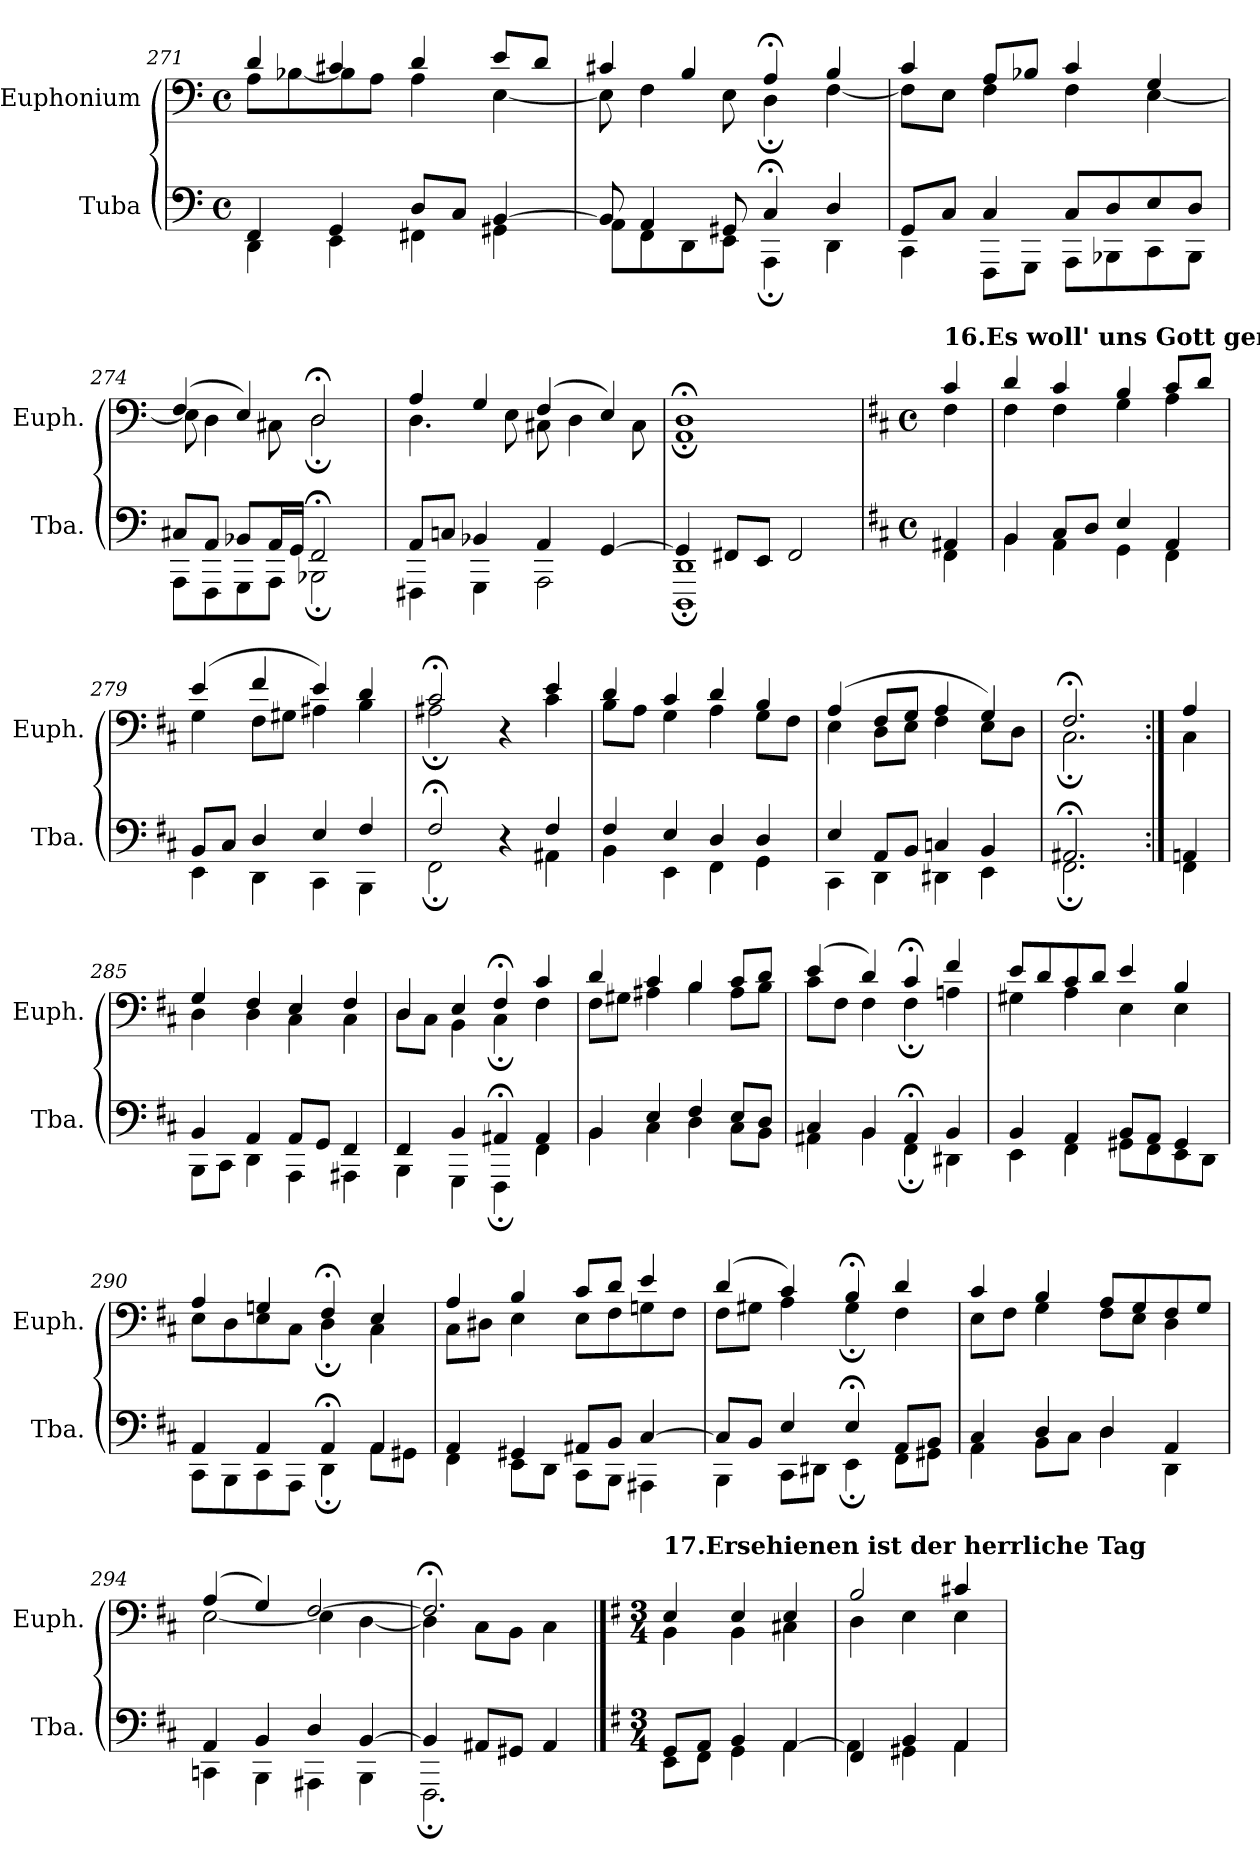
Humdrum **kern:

**kern	**kern
*part2	*part1
*staff2	*staff1
*I"Tuba	*I"Euphonium
*I'Tba.	*I'Euph.
*clefF4	*clefF4
*k[]	*k[]
*M4/4	*M4/4
*met(c)	*met(c)
=271	=271
*^	*^
4FF/	4DD\	4d/	8A\L
.	.	.	[8B-X\
4GG/	4EE\	4c#X/	8B-\]
.	.	.	8A\J
8D/L	4FF#X\	4d/	4A\
8C/J	.	.	.
[4BB/	4GG#X\	8e/L	[4E\
.	.	8d/J	.
=272	=272	=272	=272
8BB/]	8AA\L	4c#X/	8E\]
4AA/	8FF\	.	4F\
.	8DD\	4B/	.
8GG#X/	8EE\J	.	8E\
4C;</	4AAA;\	4A;</	4D;\
4D/	4DD\	4B/	[4F\
!!LO:LB:g=z	!!
=273	=273	=273	=273
8GG/L	4CC\	4c/	8F\L]
8C/J	.	.	8E\J
4C/	8FFF\L	8A/L	4F\
.	8GGG\J	8B-X/J	.
8C/L	8AAA\L	4c/	4F\
8D/	8BBB-X\	.	.
8E/	8CC\	4G/	[4E\
8D/J	8BBB-\J	.	.
=274	=274	=274	=274
8C#X/L	8AAA\L	(>4F/	8E\]
8AA/J	8FFF\	.	4D\
8BB-X/L	8GGG\	4E/)	.
16AA/L	8AAA\J	.	8C#X\
16GG/JJ	.	.	.
2FF;</	2BBB-X;\	2D;</	2D;\
=275	=275	=275	=275
8AA/L	4FFF#X\	4A/	4.D\
8Cn/J	.	.	.
4BB-X/	4GGG\	4G/	.
.	.	.	8E\
4AA/	2AAA\	(>4F/	8C#X\
.	.	.	4D\
[4GG/	.	4E/)	.
.	.	.	8C#\
=276	=276	=276	=276
4GG/]	1DDD; 1DD;	1D;<	1AA;
8FF#X/L	.	.	.
8EE/J	.	.	.
2FF#/	.	.	.
!!LO:PB:g=z	!!
=277	=277	=277	=277
*k[f#c#]	*	*k[f#c#]	*
*M4/4	*	*M4/4	*
*met(c)	*	*met(c)	*
!	!	!LO:TX:B:t=16.Es woll' uns Gott genädig sein	!
4AA#X/	4FF#\	4c#/	4F#\
=278	=278	=278	=278
4BB/	4BB\	4d/	4F#\
8C#/L	4AA\	4c#/	4F#\
8D/J	.	.	.
4E/	4GG\	4B/	4G\
4AA/	4FF#\	8c#/L	4A\
.	.	8d/J	.
=279	=279	=279	=279
8BB/L	4EE\	(>4e/	4G\
8C#/J	.	.	.
4D/	4DD\	4f#/	8F#\L
.	.	.	8G#X\J
4E/	4CC#\	4e/)	4A#X\
4F#/	4BBB\	4d/	4B\
=280	=280	=280	=280
2F#;</	2FF#;\	2c#;</	2A#X;\
4r	4ryy	4r	4ryy
4F#/	4AA#X\	4e/	4c#\
=281	=281	=281	=281
4F#/	4BB\	4d/	8B\L
.	.	.	8A\J
4E/	4EE\	4c#/	4G\
4D/	4FF#\	4d/	4A\
4D/	4GG\	4B/	8G\L
.	.	.	8F#\J
=282	=282	=282	=282
4E/	4CC#\	(>4A/	4E\
8AA/L	4DD\	8F#/L	8D\L
8BB/J	.	8G/J	8E\J
4Cn/	4DD#X\	4A/	4F#\
4BB/	4EE\	4G/)	8E\L
.	.	.	8D\J
=283	=283	=283	=283
2.AA#X;</	2.FF#;\	2.F#;</	2.C#;\
=284:|!	=284:|!	=284:|!	=284:|!
4AAn/	4FF#\	4A/	4C#\
!!LO:LB:g=z	!!
=285	=285	=285	=285
4BB/	8BBB\L	4G/	4D\
.	8CC#\J	.	.
4AA/	4DD\	4F#/	4D\
8AA/L	4AAA\	4E/	4C#\
8GG/J	.	.	.
4FF#/	4AAA#X\	4F#/	4C#\
=286	=286	=286	=286
4FF#/	4BBB\	4D/	8D\L
.	.	.	8C#\J
4BB/	4GGG\	4E/	4BB\
4AA#X;</	4FFF#;\	4F#;</	4C#;\
4AA#/	4FF#\	4c#/	4F#\
=287	=287	=287	=287
4BB/	4BB\	4d/	8F#\L
.	.	.	8G#X\J
4E/	4C#\	4c#/	4A#X\
4F#/	4D\	4B/	4B\
8E/L	8C#\L	8c#/L	8A#\L
8D/J	8BB\J	8d/J	8B\J
=288	=288	=288	=288
4C#/	4AA#X\	(>4e/	8c#\L
.	.	.	8F#\J
4BB/	4BB\	4d/)	4F#\
4AA#;</	4FF#;\	4c#;</	4F#;\
4BB/	4DD#X\	4f#/	4An\
!!LO:LB:g=z	!!
=289	=289	=289	=289
4BB/	4EE\	8e/L	4G#X\
.	.	8d/	.
4AA/	4FF#\	8c#/	4A\
.	.	8d/J	.
8BB/L	8GG#X\L	4e/	4E\
8AA/J	8FF#\	.	.
4GG#/	8EE\	4B/	4E\
.	8DD\J	.	.
=290	=290	=290	=290
4AA/	8CC#\L	4A/	8E\L
.	8BBB\	.	8D\
4AA/	8CC#\	4Gn/	8E\
.	8AAA\J	.	8C#\J
4AA;</	4DD;\	4F#;</	4D;\
4AA/	8AA\L	4E/	4C#\
.	8GG#X\J	.	.
=291	=291	=291	=291
4AA/	4FF#\	4A/	8C#\L
.	.	.	8D#X\J
4GG#X/	8EE\L	4B/	4E\
.	8DD\J	.	.
8AA#X/L	8CC#\L	8c#/L	8E\L
8BB/J	8BBB\J	8d/J	8F#\
[4C#/	4AAA#X\	4e/	8Gn\
.	.	.	8F#\J
=292	=292	=292	=292
8C#/L]	4BBB\	(>4d/	8F#\L
8BB/J	.	.	8G#X\J
4E/	8CC#\L	4c#/)	4A\
.	8DD#X\J	.	.
4E;</	4EE;\	4B;</	4G#;\
8AA/L	8FF#\L	4d/	4F#\
8BB/J	8GG#X\J	.	.
!!LO:LB:g=z	!!
=293	=293	=293	=293
4C#/	4AA\	4c#/	8E\L
.	.	.	8F#\J
4D/	8BB\L	4B/	4G\
.	8C#\J	.	.
4D/	4D\	8A/L	8F#\L
.	.	8G/	8E\J
4AA/	4DD\	8F#/	4D\
.	.	8G/J	.
=294	=294	=294	=294
4AA/	4CCn\	(>4A/	[2E\
4BB/	4BBB\	4G/)	.
4D/	4AAA#X\	[2F#/	4E\]
[4BB/	4BBB\	.	[4D\
=295	=295	=295	=295
4BB/]	2.FFF#;\	2.F#;</]	4D\]
8AA#X/L	.	.	8C#\L
8GG#X/J	.	.	8BB\J
4AA#/	.	.	4C#\
!!LO:LB:g=z	!!
==296	==296	==296	==296
*k[f#]	*	*k[f#]	*
*M3/4	*	*M3/4	*
!	!	!LO:TX:B:t=17.Ersehienen ist der herrliche Tag	!
8GG/L	8EE\L	4E/	4BB\
8AA/J	8FF#\J	.	.
4BB/	4GG\	4E/	4BB\
[4AA/	4AA\	4E/	4C#X\
=297	=297	=297	=297
4FF#/	4AA\]	2B/	4D\
4BB/	4GG#X\	.	4E\
4AA/	4AA\	4c#X/	4E\
*v	*v	*	*
*	*v	*v
=	=
*-	*-
